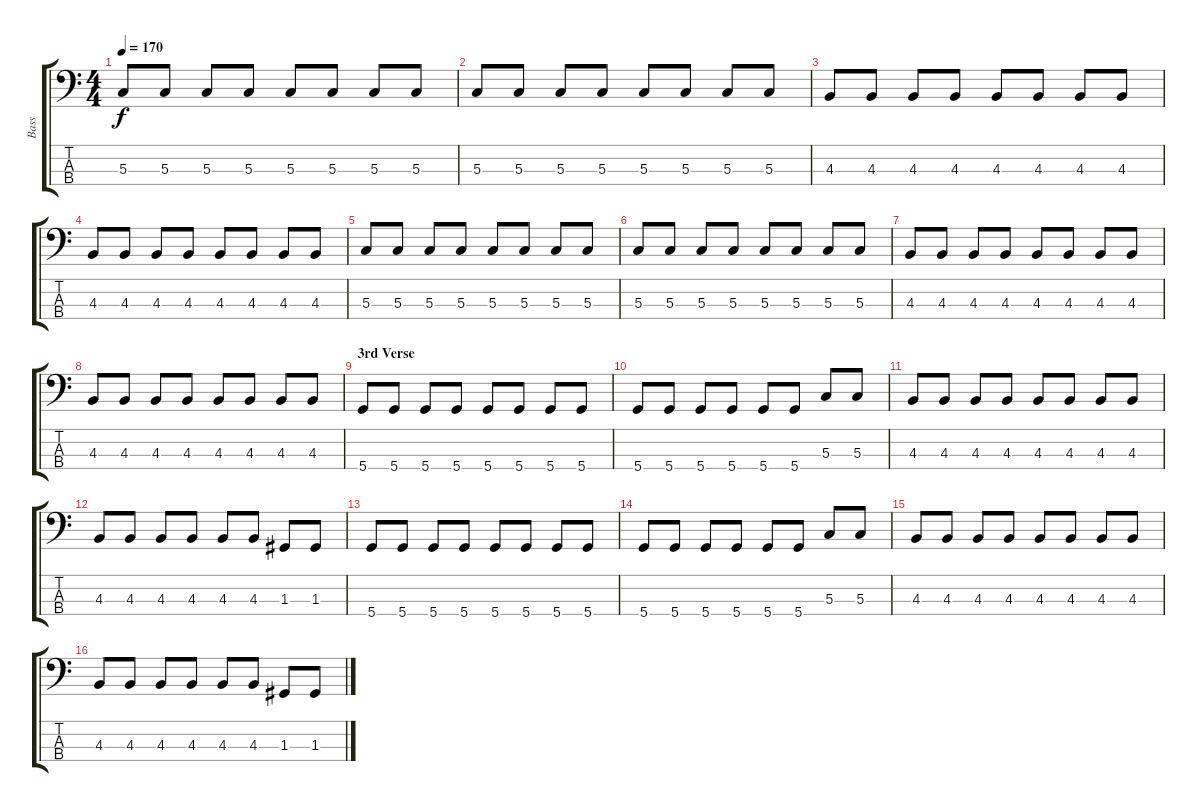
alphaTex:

\track ("Bass" "Bass") {instrument electricbasspick}
\staff {score tabs}
\tuning (F2 C2 G1 D1) {hide}
\ts (4 4)
\tempo 170
\clef f4
\ks c
5.3.8{dy f} 5.3.8 5.3.8 5.3.8 5.3.8 5.3.8 5.3.8 5.3.8 |
5.3.8 5.3.8 5.3.8 5.3.8 5.3.8 5.3.8 5.3.8 5.3.8 |
4.3.8 4.3.8 4.3.8 4.3.8 4.3.8 4.3.8 4.3.8 4.3.8 |
4.3.8 4.3.8 4.3.8 4.3.8 4.3.8 4.3.8 4.3.8 4.3.8 |
5.3.8 5.3.8 5.3.8 5.3.8 5.3.8 5.3.8 5.3.8 5.3.8 |
5.3.8 5.3.8 5.3.8 5.3.8 5.3.8 5.3.8 5.3.8 5.3.8 |
4.3.8 4.3.8 4.3.8 4.3.8 4.3.8 4.3.8 4.3.8 4.3.8 |
4.3.8 4.3.8 4.3.8 4.3.8 4.3.8 4.3.8 4.3.8 4.3.8 |
\section ("" "3rd Verse")
5.4.8 5.4.8 5.4.8 5.4.8 5.4.8 5.4.8 5.4.8 5.4.8 |
5.4.8 5.4.8 5.4.8 5.4.8 5.4.8 5.4.8 5.3.8 5.3.8 |
4.3.8 4.3.8 4.3.8 4.3.8 4.3.8 4.3.8 4.3.8 4.3.8 |
4.3.8 4.3.8 4.3.8 4.3.8 4.3.8 4.3.8 1.3.8 1.3.8 |
5.4.8 5.4.8 5.4.8 5.4.8 5.4.8 5.4.8 5.4.8 5.4.8 |
5.4.8 5.4.8 5.4.8 5.4.8 5.4.8 5.4.8 5.3.8 5.3.8 |
4.3.8 4.3.8 4.3.8 4.3.8 4.3.8 4.3.8 4.3.8 4.3.8 |
4.3.8 4.3.8 4.3.8 4.3.8 4.3.8 4.3.8 1.3.8 1.3.8
